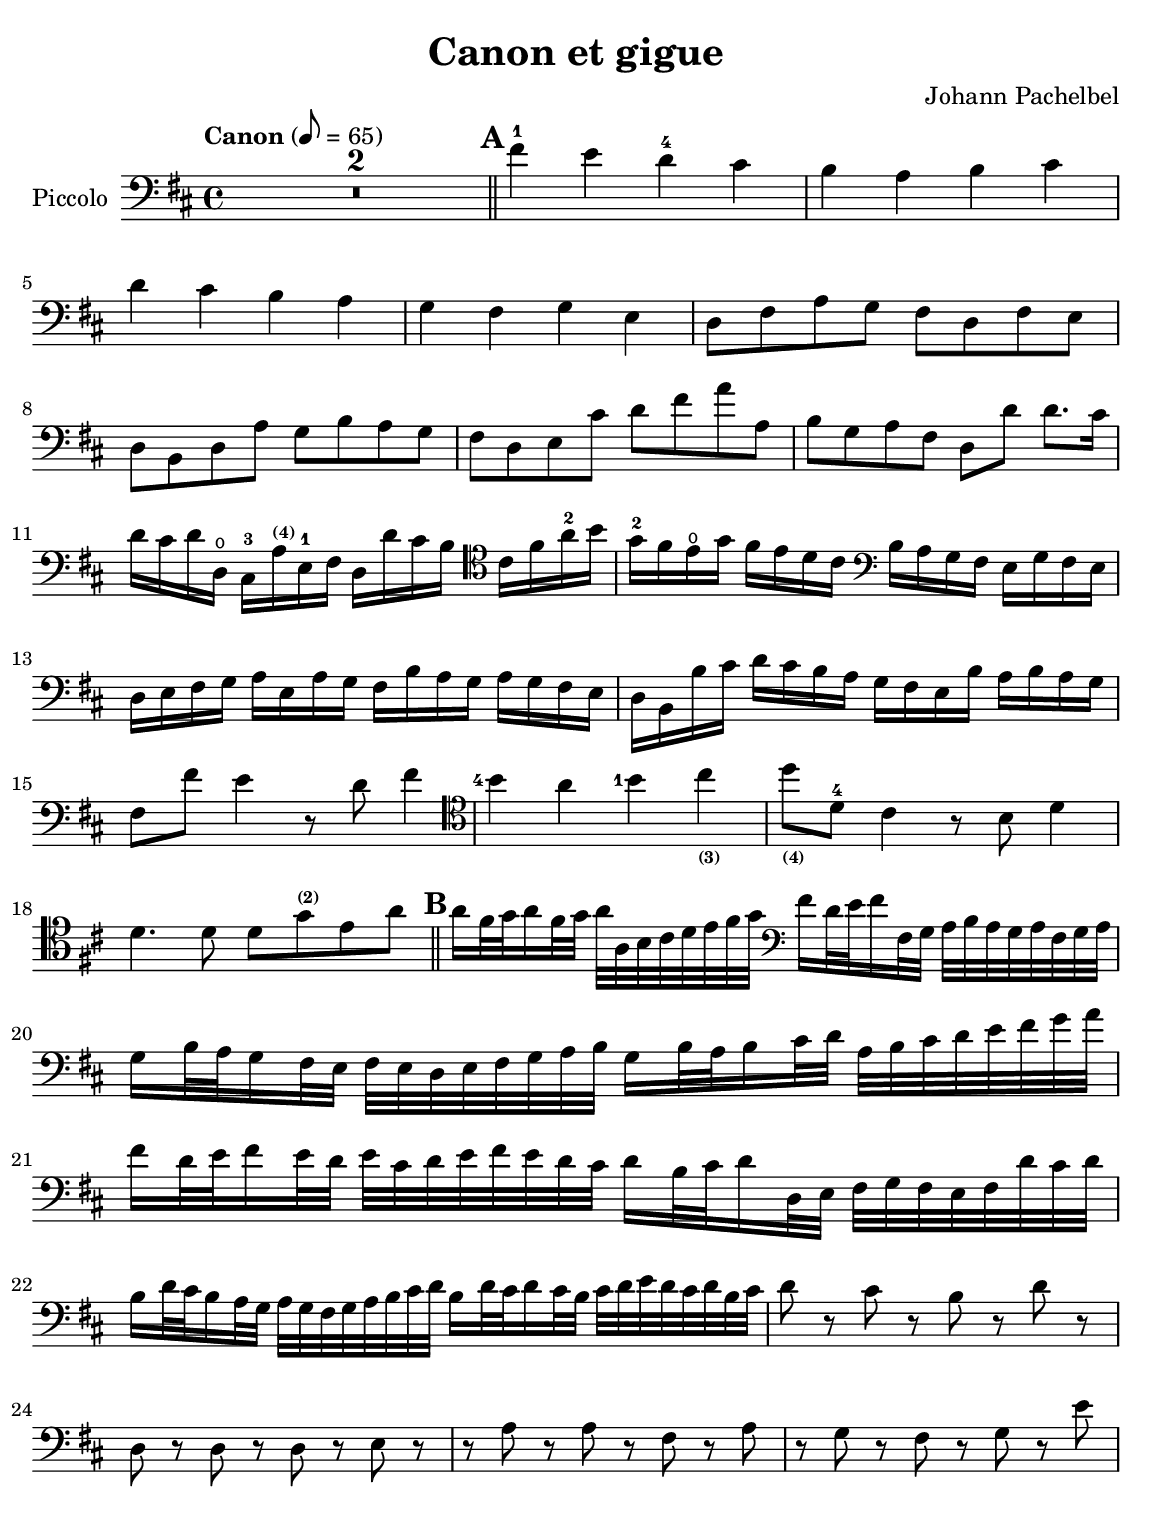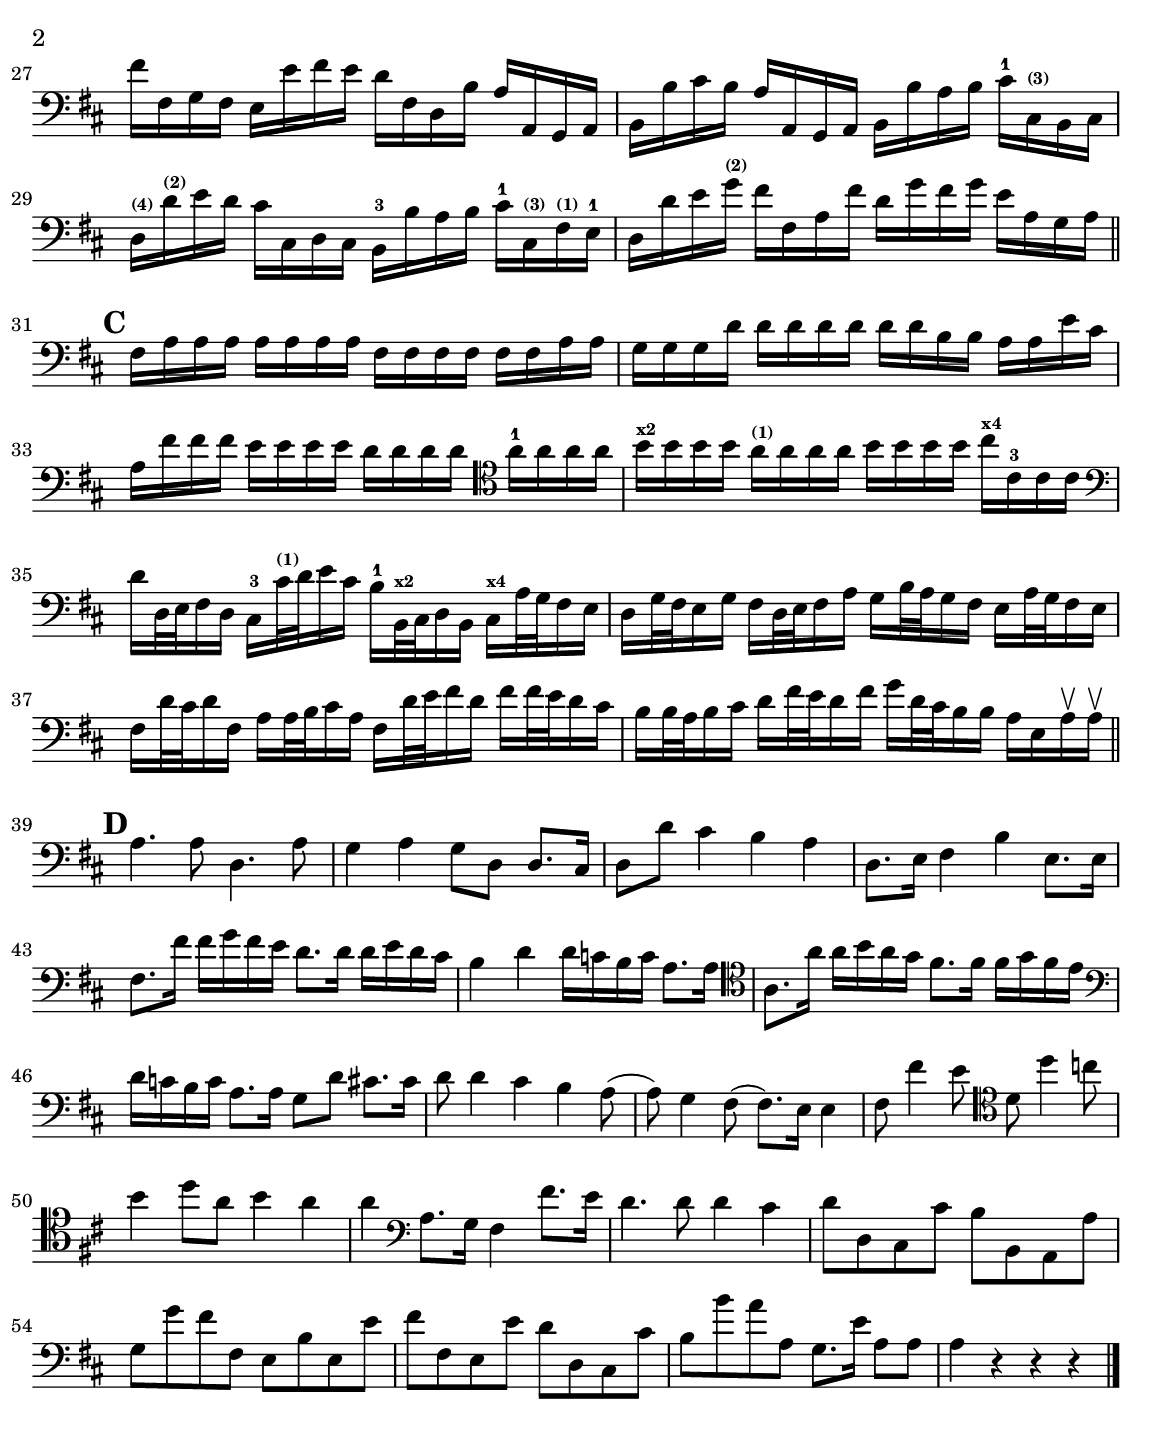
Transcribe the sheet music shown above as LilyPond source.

#(set-global-staff-size 21)

\version "2.18.2"

\header {
  title    = "Canon et gigue"
  composer = "Johann Pachelbel"
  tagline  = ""
}

\language "italiano"

% iPad Pro 12.9

\paper {
  paper-width  = 195\mm
  paper-height = 260\mm
%  indent = #0
  page-count = #2
  line-width = #184
%  ragged-last = ##t
  ragged-last-bottom = ##t
  ragged-bottom = ##f
}

allongerUne = \markup {
  \center-column {
    \combine
    \draw-line #'(-2 . 0)
    \arrow-head #X #RIGHT ##f
  }
}

retenir = \markup {
  \center-column {
    \concat {
      \arrow-head #X #LEFT ##f
      \hspace #-1
      \draw-line #'(-4 . 0)
    }
  }
}

\score {
  \new Staff
  \with {instrumentName = #"Piccolo "}
  {
    \override Hairpin.to-barline = ##f
    \tempo "Canon" 8 = 65
    \time 4/4
    \key re \major
    \clef "bass"
    \set fingeringOrientations = #'(left)

    \compressFullBarRests
    R1*2
    \bar "||"
    \mark \default
    fad'4-1 mi'4 re'4-4 dod'4                                            % 3
    si4 la4 si4 dod'4                                                    % 4
    re'4 dod'4 si4 la4                                                   % 5
    sol4 fad4 sol4 mi4                                                   % 6
    re8 fad8 la8 sol8 fad8 re8 fad8 mi8                                  % 7
    re8 si,8 re8 la8 sol8 si8 la8 sol8                                   % 8
    fad8 re8 mi8 dod'8 re'8 fad'8 la'8 la8                               % 9
    si8 sol8 la8 fad8 re8 re'8 re'8. dod'16                              % 10
    re'16 dod'16 re'16 re16\open dod16-3 la16^\markup{\bold\teeny (4)}
    mi16-1 fad16 re16 re'16 dod'16 si16
    \clef "tenor"
    dod'16 fad'16 la'16-2 si'16                                          % 11
    sol'16-2 fad'16 mi'16\open sol'16 fad'16 mi'16 re'16 dod'16
    \clef "bass"
    si16 la16 sol16 fad16 mi16 sol16 fad16 mi16                          % 12
    re16 mi16 fad16 sol16 la16 mi16 la16 sol16
    fad16 si16 la16 sol16 la16 sol16 fad16 mi16                          % 13
    re16 si,16 si16 dod'16 re'16 dod'16 si16 la16
    sol16 fad16 mi16 si16 la16 si16 la16 sol16                           % 14
    fad8 fad'8 mi'4 r8 re'8 fad'4
    \clef "tenor"
    <si'-4>4 la'4 <si'-1>4 dod''4_\markup{\bold\teeny (3)}               % 15
    re''8_\markup{\bold\teeny (4)} re'8-4 dod'4 r8 si8 re'4              % 16
    re'4. re'8 re'8 sol'8^\markup{\bold\teeny (2)} mi'8 la'8             % 17
    \bar "||"
    \mark \default
    la'16 fad'32 sol'32 la'16 fad'32 sol'32 la'32
    la32 si32 dod'32 re'32 mi'32 fad'32 sol'32                           % 18
    \clef "bass"
    fad'16 re'32 mi'32 fad'16 fad32 sol32
    la32 si32 la32 sol32 la32 fad32 sol32 la32                           % 19
    sol16 si32 la32 sol16 fad32 mi32
    fad32 mi32 re32 mi32 fad32 sol32 la32 si32
    sol16 si32 la32 si16 dod'32 re'32
    la32 si32 dod'32 re'32 mi'32 fad'32 sol'32 la'32                     % 20
    fad'16 re'32 mi'32 fad'16 mi'32 re'32
    mi'32 dod'32 re'32 mi'32 fad'32 mi'32 re'32 dod'32
    re'16 si32 dod'32 re'16 re32 mi32
    fad32 sol32 fad32 mi32 fad32 re'32 dod'32 re'32                      % 21
    si16 re'32 dod'32 si16 la32 sol32
    la32 sol32 fad32 sol32 la32 si32 dod'32 re'32
    si16 re'32 dod'32 re'16 dod'32 si32
    dod'32 re'32 mi'32 re'32 dod'32 re'32 si32 dod'32                    % 22
    re'8 r8 dod'8 r8 si8 r8 re'8 r8                                      % 23
    re8 r8 re8 r8 re8 r8 mi8 r8                                          % 24
    r8 la8 r8 la8 r8 fad8 r8 la8                                         % 25
    r8 sol8 r8 fad8 r8 sol8 r8 mi'8                                      % 26
    fad'16 fad16 sol16 fad16 mi16 mi'16 fad'16 mi'16
    re'16 fad16 re16 si16 la16 la,16 sol,16 la,16                        % 27
    si,16 si16 dod'16 si16 la16 la,16 sol,16 la,16
    si,16 si16 la16 si16 dod'16-1 dod16^\markup{\bold\teeny (3)}
    si,16 dod16                                                          % 28
    re16^\markup{\bold\teeny (4)} re'16^\markup{\bold\teeny (2)}
    mi'16 re'16 dod'16 dod16 re16 dod16
    si,16-3 si16 la16 si16 dod'16-1 dod16^\markup{\bold\teeny (3)}
    fad16^\markup{\bold\teeny (1)} mi16-1                                % 29
    re16 re'16 mi'16 sol'16^\markup{\bold\teeny (2)}
    fad'16 fad16 la16 fad'16
    re'16 sol'16 fad'16 sol'16 mi'16 la16 sol16 la16                     % 30
    \bar "||"
    \mark \default
    fad16 la16 la16 la16 la16 la16 la16 la16
    fad16 fad16 fad16 fad16 fad16 fad16 la16 la16                        % 31
    sol16 sol16 sol16 re'16  re'16 re'16 re'16 re'16
    re'16 re'16 si16 si16 la16 la16 mi'16 dod'16                         % 32
    la16 fad'16 fad'16 fad'16  mi'16 mi'16 mi'16 mi'16
    re'16 re'16 re'16 re'16
    \clef "tenor"
    la'16-1 la'16 la'16 la'16                                            % 33
    si'16^\markup{\bold\teeny x2} si'16 si'16 si'16
    la'16^\markup{\bold\teeny (1)} la'16 la'16 la'16
    si'16 si'16 si'16 si'16
    dod''16^\markup{\bold\teeny x4} dod'16-3 dod'16 dod'16               % 34
    \clef "bass"
    re'16 re32 mi32 fad16 re16
    dod16-3 dod'32^\markup{\bold\teeny (1)} re'32 mi'16 dod'16
    si16-1 si,32^\markup{\bold\teeny x2} dod32 re16 si,16
    dod16^\markup{\bold\teeny x4} la32 sol32 fad16 mi16                  % 35
    re16 sol32 fad32 mi16 sol16  fad16 re32 mi32 fad16 la16
    sol16 si32 la32 sol16 fad16  mi16 la32 sol32 fad16 mi16              % 36
    fad16 re'32 dod'32 re'16 fad16  la16 la32 si32 dod'16 la16
    fad16 re'32 mi'32 fad'16 re'16  fad'16 fad'32 mi'32 re'16 dod'16     % 37
    si16 si32 la32 si16 dod'16  re'16 fad'32 mi'32 re'16 fad'16
    sol'16 re'32 dod'32 si16 si16   la16 mi16 la16\upbow la16\upbow      % 38
    \bar "||"
    \mark \default
    la4. la8 re4. la8                                                    % 39
    sol4 la4 sol8 re8 re8. dod16                                         % 40
    re8 re'8 dod'4 si4 la4                                               % 41
    re8. mi16 fad4 si4 mi8. mi16                                         % 42
    fad8. fad'16 fad'16 sol'16 fad'16 mi'16 re'8. re'16
    re'16 mi'16 re'16 dod'16                                             % 43
    si4 re'4 re'16 do'16 si16 do'16 la8. la16                            % 44
    \clef "tenor"
    la8. la'16 la'16 si'16 la'16 sol'16 fad'8. fad'16
    fad'16 sol'16 fad'16 mi'16                                           % 45
    \clef "bass"
    re'16 do'16 si16 do'16 la8. la16 sol8 re'8 dod'8. dod'16             % 46
    re'8 re'4 dod'4 si4 la8(                                             % 47
    la8) sol4 fad8( fad8.) mi16 mi4                                      % 48
    fad8 fad'4 mi'8
    \clef "tenor"
    re'8 re''4 do''8                                                     % 49
    si'4 re''8 la'8 si'4 la'4                                            % 50
    la'4
    \clef "bass"
    la8. sol16 fad4 fad'8. mi'16                                         % 51
    re'4. re'8 re'4 dod'4                                                % 52
    re'8 re8 dod8 dod'8 si8 si,8 la,8 la8                                % 53
    sol8 sol'8 fad'8 fad8  mi8 si8 mi8 mi'8                              % 54
    fad'8 fad8 mi8 mi'8  re'8 re8 dod8 dod'8                             % 55
    si8 si'8 la'8 la8  sol8. mi'16 la8 la8                               % 56
    la4 r4 r4 r4                                                         % 57
    \bar "|."
  }
}
